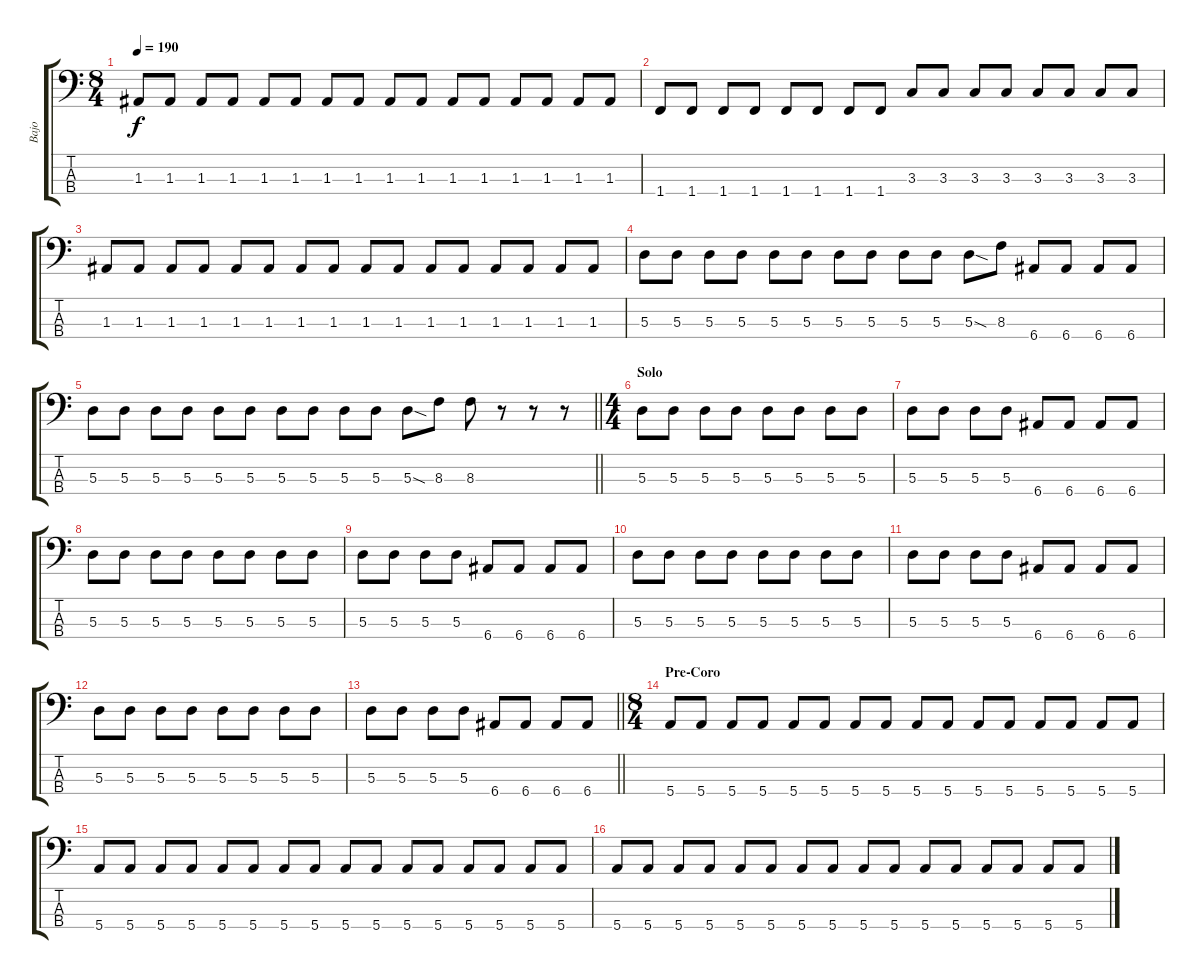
\track ("Bajo" "Bajo") {instrument electricbassfinger}
\staff {score tabs}
\tuning (G2 D2 A1 E1) {hide}
\ts (8 4)
\tempo 190
\clef f4
\ks c
1.3.8{dy f} 1.3.8 1.3.8 1.3.8 1.3.8 1.3.8 1.3.8 1.3.8 1.3.8 1.3.8 1.3.8 1.3.8 1.3.8 1.3.8 1.3.8 1.3.8 |
1.4.8 1.4.8 1.4.8 1.4.8 1.4.8 1.4.8 1.4.8 1.4.8 3.3.8 3.3.8 3.3.8 3.3.8 3.3.8 3.3.8 3.3.8 3.3.8 |
1.3.8 1.3.8 1.3.8 1.3.8 1.3.8 1.3.8 1.3.8 1.3.8 1.3.8 1.3.8 1.3.8 1.3.8 1.3.8 1.3.8 1.3.8 1.3.8 |
5.3.8 5.3.8 5.3.8 5.3.8 5.3.8 5.3.8 5.3.8 5.3.8 5.3.8 5.3.8 5.3{sod}.8 8.3.8 6.4.8 6.4.8 6.4.8 6.4.8 |
\barLineRight lightlight
5.3.8 5.3.8 5.3.8 5.3.8 5.3.8 5.3.8 5.3.8 5.3.8 5.3.8 5.3.8 5.3{sod}.8 8.3.8 8.3.8 r.8 r.8 r.8 |
\ts (4 4)
\section ("" "Solo")
5.3.8 5.3.8 5.3.8 5.3.8 5.3.8 5.3.8 5.3.8 5.3.8 |
5.3.8 5.3.8 5.3.8 5.3.8 6.4.8 6.4.8 6.4.8 6.4.8 |
5.3.8 5.3.8 5.3.8 5.3.8 5.3.8 5.3.8 5.3.8 5.3.8 |
5.3.8 5.3.8 5.3.8 5.3.8 6.4.8 6.4.8 6.4.8 6.4.8 |
5.3.8 5.3.8 5.3.8 5.3.8 5.3.8 5.3.8 5.3.8 5.3.8 |
5.3.8 5.3.8 5.3.8 5.3.8 6.4.8 6.4.8 6.4.8 6.4.8 |
5.3.8 5.3.8 5.3.8 5.3.8 5.3.8 5.3.8 5.3.8 5.3.8 |
\barLineRight lightlight
5.3.8 5.3.8 5.3.8 5.3.8 6.4.8 6.4.8 6.4.8 6.4.8 |
\ts (8 4)
\section ("" "Pre-Coro")
5.4.8 5.4.8 5.4.8 5.4.8 5.4.8 5.4.8 5.4.8 5.4.8 5.4.8 5.4.8 5.4.8 5.4.8 5.4.8 5.4.8 5.4.8 5.4.8 |
5.4.8 5.4.8 5.4.8 5.4.8 5.4.8 5.4.8 5.4.8 5.4.8 5.4.8 5.4.8 5.4.8 5.4.8 5.4.8 5.4.8 5.4.8 5.4.8 |
5.4.8 5.4.8 5.4.8 5.4.8 5.4.8 5.4.8 5.4.8 5.4.8 5.4.8 5.4.8 5.4.8 5.4.8 5.4.8 5.4.8 5.4.8 5.4.8
